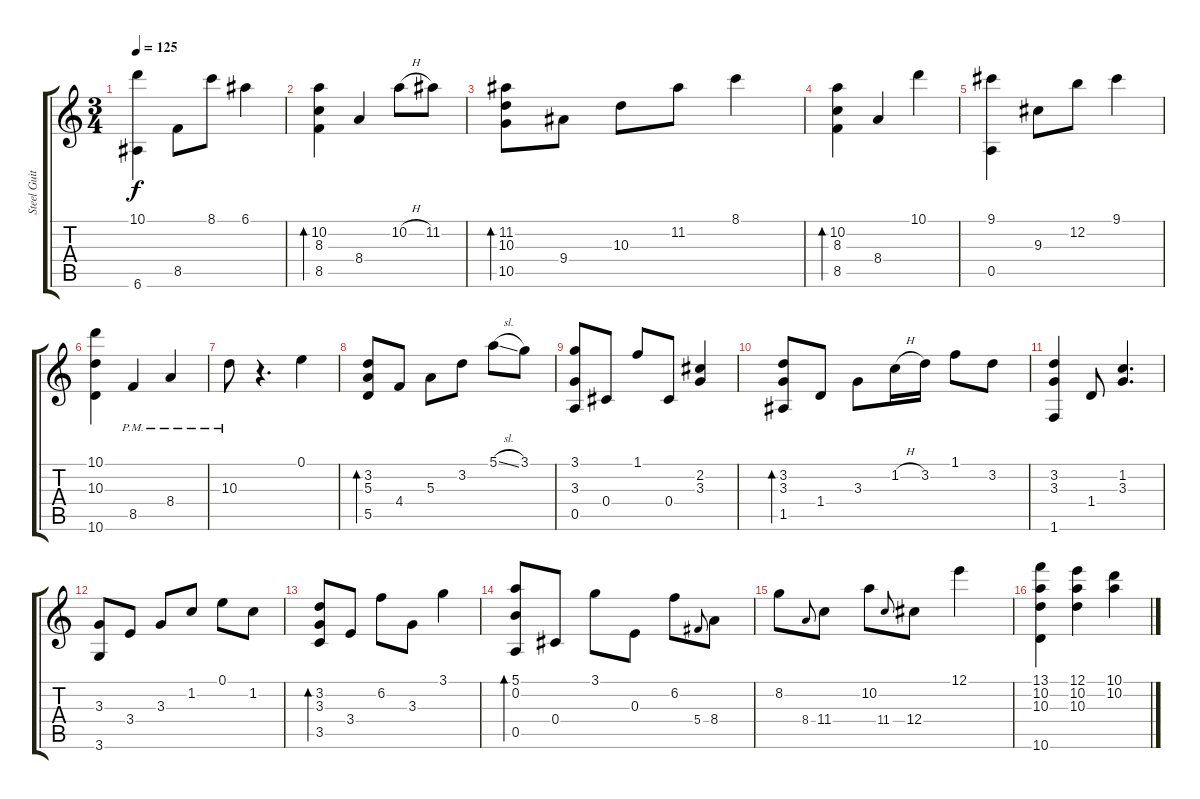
\track ("Steel Guitar" "Steel Guit") {instrument acousticguitarsteel}
\staff {score tabs}
\tuning (E4 B3 E3 Db3 A2 E2) {hide}
\ts (3 4)
\tempo 125
\clef g2
\ks c
(10.1 6.6).4{dy f} 8.5.8 8.1.8 6.1.4 |
(10.2 8.3 8.5).4{bd 60} 8.4.4 10.2{h}.8 11.2.8 |
(11.2 10.3 10.5).8{bd 60} 9.4.8 10.3.8 11.2.8 8.1.4 |
(10.2 8.3 8.5).4{bd 60} 8.4.4 10.1.4 |
(9.1 0.5).4 9.3.8 12.2.8 9.1.4 |
(10.1 10.3 10.6).4 8.5{pm}.4 8.4{pm}.4 |
10.3{pm}.8 r.4{d} 0.1.4 |
(3.2 5.3 5.5).8{bd 60} 4.4.8 5.3.8 3.2.8 5.1{sl}.8 3.1.8 |
(3.1 3.3 0.5).8 0.4.8 1.1.8 0.4.8 (2.2 3.3).4 |
(3.2 3.3 1.5).8{bd 60} 1.4.8 3.3.8 1.2{h}.16 3.2.16 1.1.8 3.2.8 |
(3.2 3.3 1.6).4 1.4.8 (1.2 3.3).4{d} |
(3.3 3.6).8 3.4.8 3.3.8 1.2.8 0.1.8 1.2.8 |
(3.2 3.3 3.5).8{bd 60} 3.4.8 6.2.8 3.3.8 3.1.4 |
(5.1 0.2 0.5).8{bd 60} 0.4.8 3.1.8 0.3.8 6.2.8 5.4.8{gr onbeat} 8.4.8 |
8.2.8 8.4.8{gr onbeat} 11.4.8 10.2.8 11.4.8{gr onbeat} 12.4.8 12.1.4 |
(13.1 10.2 10.3 10.6).4 (12.1 10.2 10.3).4 (10.1 10.2).4
